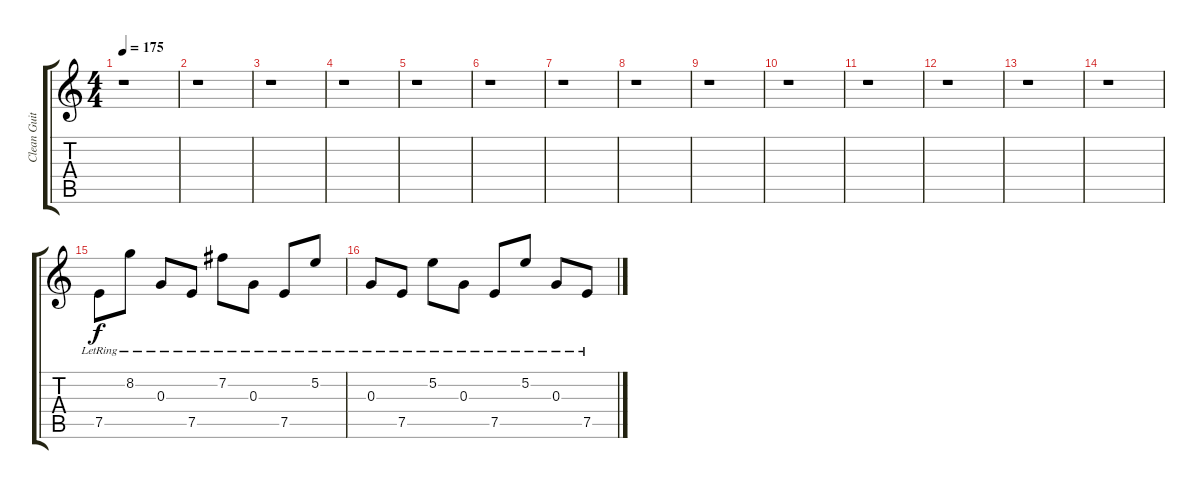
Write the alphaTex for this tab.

\track ("Clean Guitar" "Clean Guit") {instrument acousticguitarnylon}
\staff {score tabs}
\tuning (E4 B3 G3 D3 A2 E2) {hide}
\ts (4 4)
\tempo 175
\clef g2
\ks c
r.1{dy f} |
r.1 |
r.1 |
r.1 |
r.1 |
r.1 |
r.1 |
r.1 |
r.1 |
r.1 |
r.1 |
r.1 |
r.1 |
r.1 |
7.5{lr}.8 8.2{lr}.8 0.3{lr}.8 7.5{lr}.8 7.2{lr}.8 0.3{lr}.8 7.5{lr}.8 5.2{lr}.8 |
0.3{lr}.8 7.5{lr}.8 5.2{lr}.8 0.3{lr}.8 7.5{lr}.8 5.2{lr}.8 0.3{lr}.8 7.5{lr}.8
